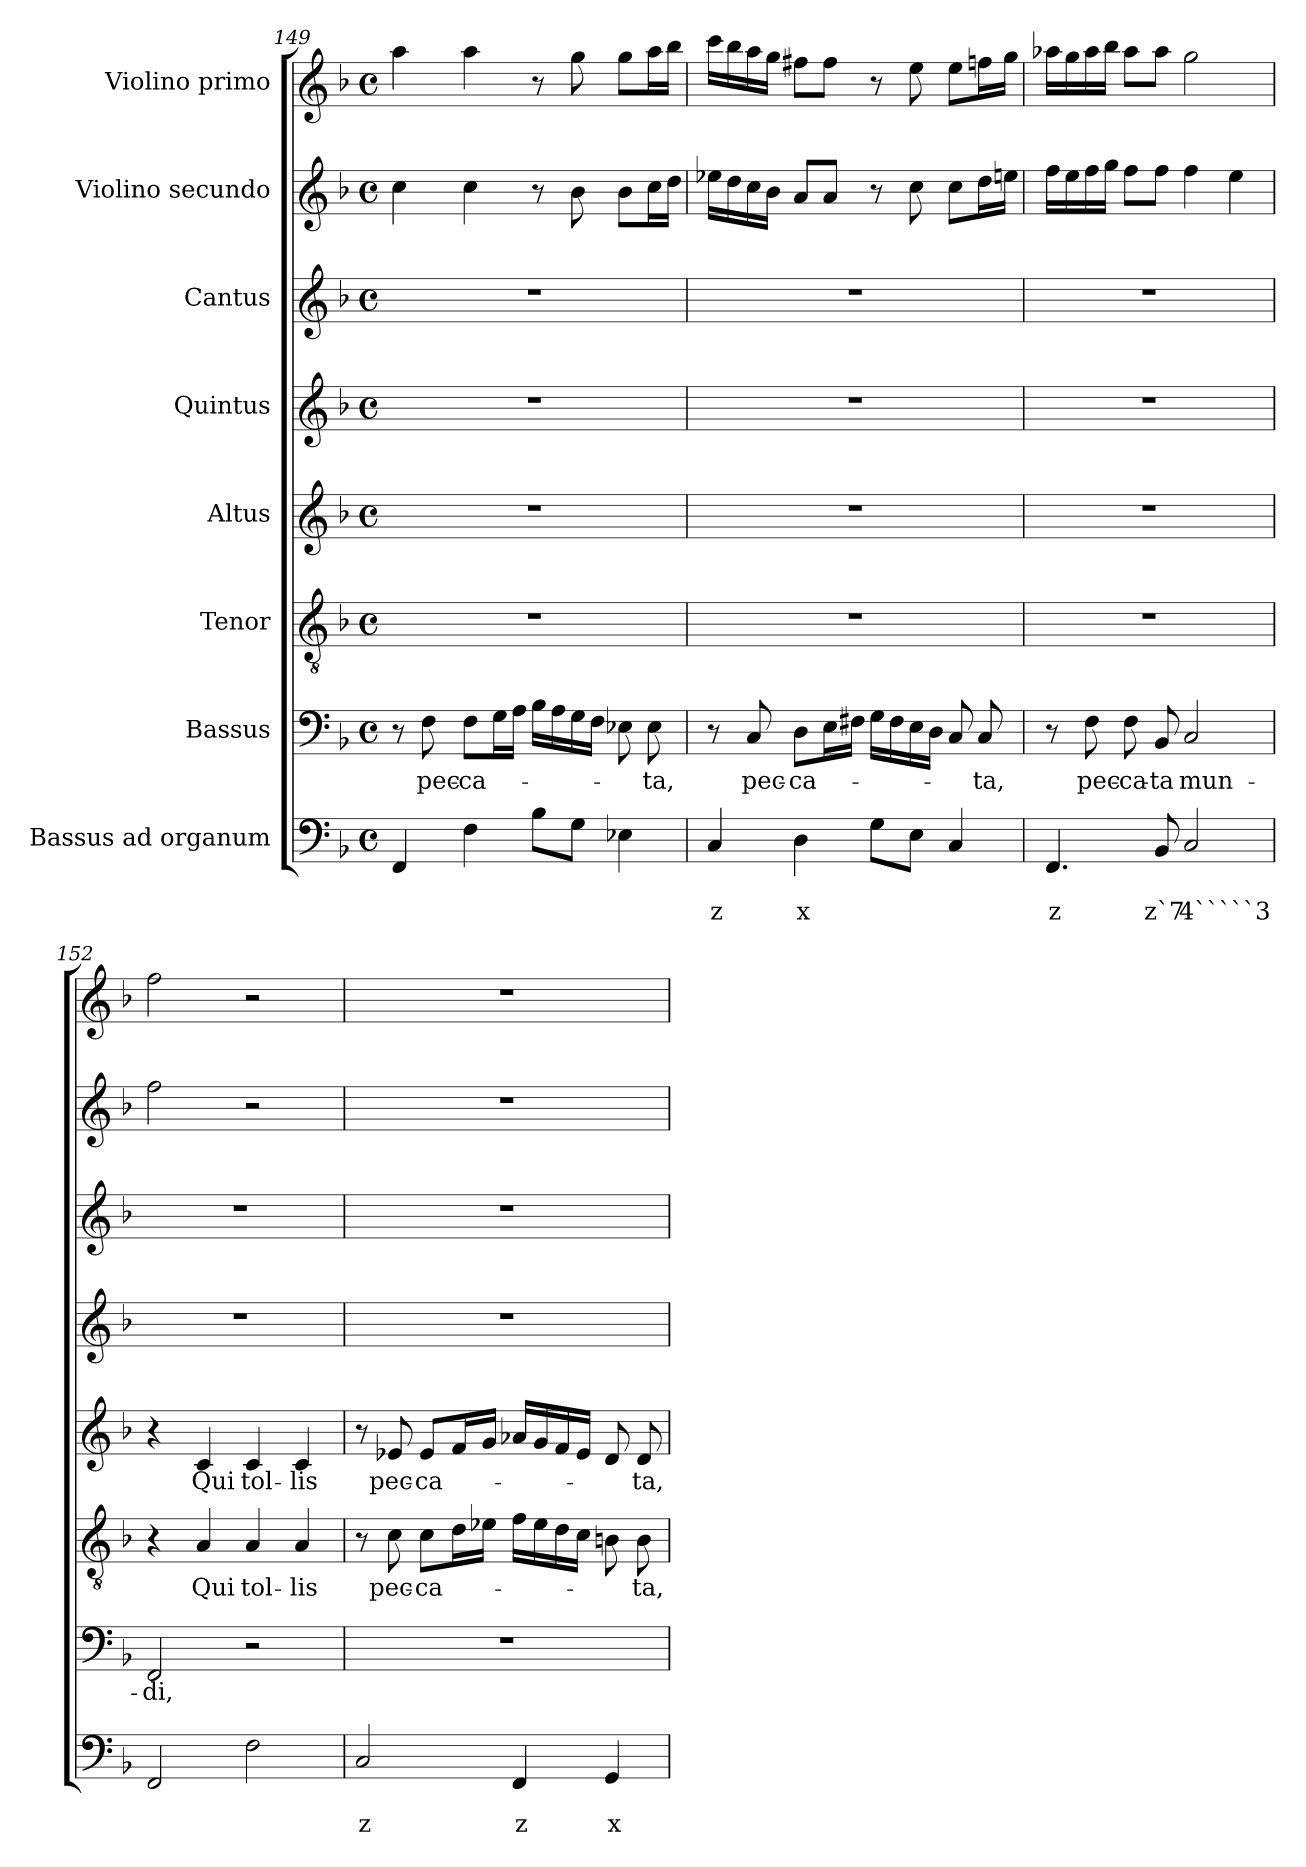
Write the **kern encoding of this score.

**kern	**text	**text	**kern	**text	**kern	**text	**kern	**text	**kern	**kern	**kern	**kern
*part8	*part8	*part8	*part7	*part7	*part6	*part6	*part5	*part5	*part4	*part3	*part2	*part1
*staff8	*staff8	*staff8	*staff7	*staff7	*staff6	*staff6	*staff5	*staff5	*staff4	*staff3	*staff2	*staff1
*I"Bassus ad  organum	*	*	*I"Bassus	*	*I"Tenor	*	*I"Altus	*	*I"Quintus	*I"Cantus	*I"Violino secundo	*I"Violino primo
!!LO:PB:g=z
*clefF4	*	*	*clefF4	*	*clefGv2	*	*clefG2	*	*clefG2	*clefG2	*clefG2	*clefG2
*k[b-]	*	*	*k[b-]	*	*k[b-]	*	*k[b-]	*	*k[b-]	*k[b-]	*k[b-]	*k[b-]
*F:	*	*	*F:	*	*F:	*	*F:	*	*F:	*F:	*F:	*F:
*M4/4	*	*	*M4/4	*	*M4/4	*	*M4/4	*	*M4/4	*M4/4	*M4/4	*M4/4
*met(c)	*	*	*met(c)	*	*met(c)	*	*met(c)	*	*met(c)	*met(c)	*met(c)	*met(c)
=149	=149	=149	=149	=149	=149	=149	=149	=149	=149	=149	=149	=149
4FF/	.	.	8r	.	1r	.	1r	.	1r	1r	4cc\	4aa\
!	!	!	!	!LO:LY:b	!	!	!	!	!	!	!	!
.	.	.	8F\	pec-	.	.	.	.	.	.	.	.
!	!	!	!	!LO:LY:b	!	!	!	!	!	!	!	!
4F\	.	.	8F\L	-ca-	.	.	.	.	.	.	4cc\	4aa\
.	.	.	16G\L	.	.	.	.	.	.	.	.	.
.	.	.	16A\JJ	.	.	.	.	.	.	.	.	.
8B-\L	.	.	16B-\LL	.	.	.	.	.	.	.	8r	8r
.	.	.	16A\	.	.	.	.	.	.	.	.	.
8G\J	.	.	16G\	.	.	.	.	.	.	.	8b-\	8gg\
.	.	.	16F\JJ	.	.	.	.	.	.	.	.	.
4E-X\	.	.	8E-X\	.	.	.	.	.	.	.	8b-\L	8gg\L
!	!	!	!	!LO:LY:b	!	!	!	!	!	!	!	!
.	.	.	8E-\	-ta,	.	.	.	.	.	.	16cc\L	16aa\L
.	.	.	.	.	.	.	.	.	.	.	16dd\JJ	16bb-\JJ
=150	=150	=150	=150	=150	=150	=150	=150	=150	=150	=150	=150	=150
!	!	!LO:LY:b	!	!	!	!	!	!	!	!	!	!
4C/	.	z	8r	.	1r	.	1r	.	1r	1r	16ee-X\LL	16ccc\LL
.	.	.	.	.	.	.	.	.	.	.	16dd\	16bb-\
!	!	!	!	!LO:LY:b	!	!	!	!	!	!	!	!
.	.	.	8C/	pec-	.	.	.	.	.	.	16cc\	16aa\
.	.	.	.	.	.	.	.	.	.	.	16b-\JJ	16gg\JJ
!	!	!LO:LY:b	!	!LO:LY:b	!	!	!	!	!	!	!	!
4D\	.	x	8D\L	-ca-	.	.	.	.	.	.	8a/L	8ff#X\L
.	.	.	16E\L	.	.	.	.	.	.	.	8a/J	8ff#\J
.	.	.	16F#X\JJ	.	.	.	.	.	.	.	.	.
8G\L	.	.	16G\LL	.	.	.	.	.	.	.	8r	8r
.	.	.	16F#\	.	.	.	.	.	.	.	.	.
8E\J	.	.	16E\	.	.	.	.	.	.	.	8cc\	8ee\
.	.	.	16D\JJ	.	.	.	.	.	.	.	.	.
4C/	.	.	8C/	.	.	.	.	.	.	.	8cc\L	8ee\L
!	!	!	!	!LO:LY:b	!	!	!	!	!	!	!	!
.	.	.	8C/	-ta,	.	.	.	.	.	.	16dd\L	16ffn\L
.	.	.	.	.	.	.	.	.	.	.	16een\JJ	16gg\JJ
=151	=151	=151	=151	=151	=151	=151	=151	=151	=151	=151	=151	=151
!	!	!LO:LY:b	!	!	!	!	!	!	!	!	!	!
4.FF/	.	z	8r	.	1r	.	1r	.	1r	1r	16ff\LL	16aa-X\LL
.	.	.	.	.	.	.	.	.	.	.	16ee\	16gg\
!	!	!	!	!LO:LY:b	!	!	!	!	!	!	!	!
.	.	.	8F\	pec-	.	.	.	.	.	.	16ff\	16aa-\
.	.	.	.	.	.	.	.	.	.	.	16gg\JJ	16bb-\JJ
!	!	!	!	!LO:LY:b	!	!	!	!	!	!	!	!
.	.	.	8F\	-ca-	.	.	.	.	.	.	8ff\L	8aa-\L
!	!	!LO:LY:b	!	!LO:LY:b	!	!	!	!	!	!	!	!
8BB-/	.	z`7	8BB-/	-ta	.	.	.	.	.	.	8ff\J	8aa-\J
!	!	!LO:LY:b	!	!LO:LY:b	!	!	!	!	!	!	!	!
2C/	.	4`````3	2C/	mun-	.	.	.	.	.	.	4ff\	2gg\
.	.	.	.	.	.	.	.	.	.	.	4ee\	.
=152	=152	=152	=152	=152	=152	=152	=152	=152	=152	=152	=152	=152
!	!	!	!	!LO:LY:b	!	!	!	!	!	!	!	!
2FF/	.	.	2FF/	-di,	4r	.	4r	.	1r	1r	2ff\	2ff\
!	!	!	!	!	!	!LO:LY:b	!	!LO:LY:b	!	!	!	!
.	.	.	.	.	4A/	Qui	4c/	Qui	.	.	.	.
!	!	!	!	!	!	!LO:LY:b	!	!LO:LY:b	!	!	!	!
2F\	.	.	2r	.	4A/	tol-	4c/	tol-	.	.	2r	2r
!	!	!	!	!	!	!LO:LY:b	!	!LO:LY:b	!	!	!	!
.	.	.	.	.	4A/	-lis	4c/	-lis	.	.	.	.
!!LO:LB:g=z
=153	=153	=153	=153	=153	=153	=153	=153	=153	=153	=153	=153	=153
!	!	!LO:LY:b	!	!	!	!	!	!	!	!	!	!
2C/	.	z	1r	.	8r	.	8r	.	1r	1r	1r	1r
!	!	!	!	!	!	!LO:LY:b	!	!LO:LY:b	!	!	!	!
.	.	.	.	.	8c\	pec-	8e-X/	pec-	.	.	.	.
!	!	!	!	!	!	!LO:LY:b	!	!LO:LY:b	!	!	!	!
.	.	.	.	.	8c\L	-ca-	8e-/L	-ca-	.	.	.	.
.	.	.	.	.	16d\L	.	16f/L	.	.	.	.	.
.	.	.	.	.	16e-X\JJ	.	16g/JJ	.	.	.	.	.
!	!	!LO:LY:b	!	!	!	!	!	!	!	!	!	!
4FF/	.	z	.	.	16f\LL	.	16a-X/LL	.	.	.	.	.
.	.	.	.	.	16e-\	.	16g/	.	.	.	.	.
.	.	.	.	.	16d\	.	16f/	.	.	.	.	.
.	.	.	.	.	16c\JJ	.	16e-/JJ	.	.	.	.	.
!	!	!LO:LY:b	!	!	!	!	!	!	!	!	!	!
4GG/	.	x	.	.	8Bn\	.	8d/	.	.	.	.	.
!	!	!	!	!	!	!LO:LY:b	!	!LO:LY:b	!	!	!	!
.	.	.	.	.	8B\	-ta,	8d/	-ta,	.	.	.	.
=	=	=	=	=	=	=	=	=	=	=	=	=
*-	*-	*-	*-	*-	*-	*-	*-	*-	*-	*-	*-	*-
